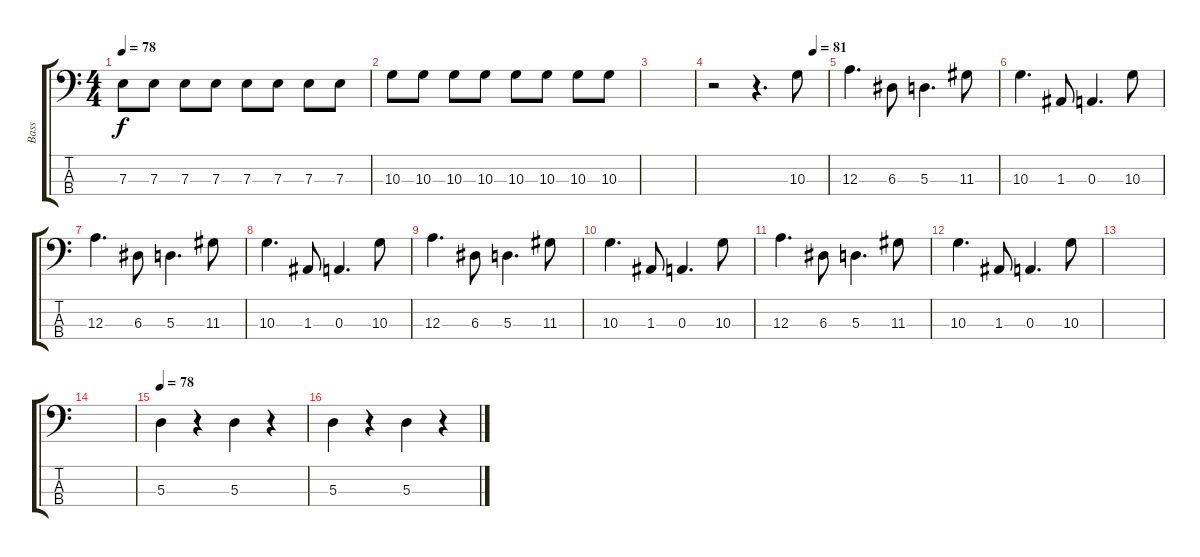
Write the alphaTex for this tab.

\track ("Bass" "Bass") {instrument electricbassfinger}
\staff {score tabs}
\tuning (G2 D2 A1 E1) {hide}
\ts (4 4)
\tempo 78
\clef f4
\ks c
7.3.8{dy f} 7.3.8 7.3.8 7.3.8 7.3.8 7.3.8 7.3.8 7.3.8 |
10.3.8 10.3.8 10.3.8 10.3.8 10.3.8 10.3.8 10.3.8 10.3.8 |
|
\tempo (81 0.875)
r.2 r.4{d} 10.3.8 |
12.3.4{d} 6.3.8 5.3.4{d} 11.3.8 |
10.3.4{d} 1.3.8 0.3.4{d} 10.3.8 |
12.3.4{d} 6.3.8 5.3.4{d} 11.3.8 |
10.3.4{d} 1.3.8 0.3.4{d} 10.3.8 |
12.3.4{d} 6.3.8 5.3.4{d} 11.3.8 |
10.3.4{d} 1.3.8 0.3.4{d} 10.3.8 |
12.3.4{d} 6.3.8 5.3.4{d} 11.3.8 |
10.3.4{d} 1.3.8 0.3.4{d} 10.3.8 |
|
|
\tempo 78
5.3.4 r.4 5.3.4 r.4 |
5.3.4 r.4 5.3.4 r.4
